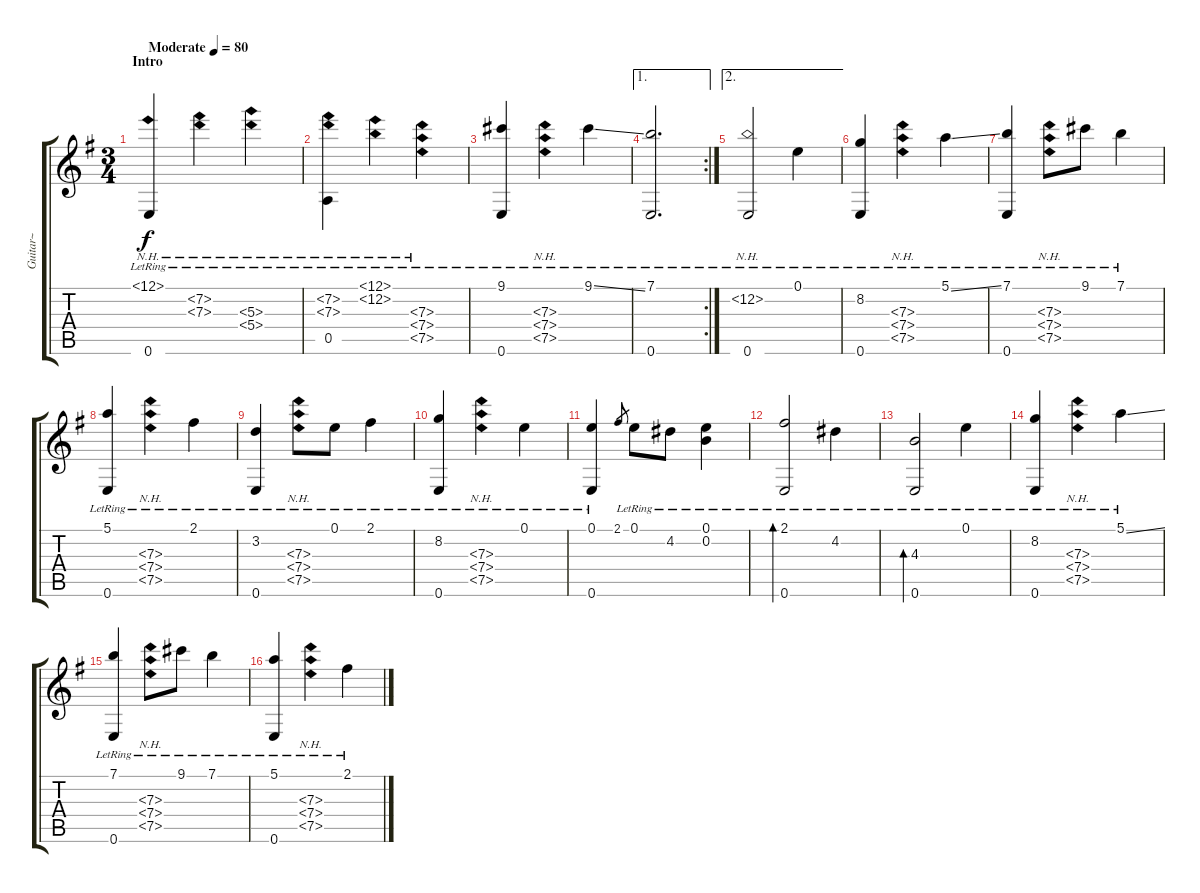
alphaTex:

\track ("Guitar~" "Guitar~") {instrument acousticguitarsteel}
\staff {score tabs}
\tuning (E4 B3 G3 D3 A2 E2) {hide}
\ts (3 4)
\section ("" "Intro")
\tempo (80 "Moderate")
\clef g2
\ks g
(12.1{nh lr} 0.6{lr}).4{dy f instrument acousticguitarsteel} (7.2{nh lr} 7.3{nh lr}).4 (5.3{nh lr} 5.4{nh lr}).4 |
(7.2{nh lr} 7.3{nh lr} 0.5{lr}).4 (12.1{nh lr} 12.2{nh lr}).4 (7.3{nh lr} 7.4{nh lr} 7.5{nh lr}).4 |
(9.1{lr} 0.6{lr}).4 (7.3{nh lr} 7.4{nh lr} 7.5{nh lr}).4 9.1{ss lr}.4 |
\ae 1
\rc 2
(7.1{lr} 0.6{lr}).2{d} |
\ae 2
(12.2{nh lr} 0.6{lr}).2{txt ""} 0.1{lr}.4 |
(8.2{lr} 0.6{lr}).4 (7.3{nh lr} 7.4{nh lr} 7.5{nh lr}).4 5.1{ss lr}.4 |
(7.1{lr} 0.6{lr}).4 (7.3{nh lr} 7.4{nh lr} 7.5{nh lr}).8 9.1{lr}.8 7.1{lr}.4 |
(5.1{lr} 0.6{lr}).4 (7.3{nh lr} 7.4{nh lr} 7.5{nh lr}).4 2.1{lr}.4 |
(3.2{lr} 0.6{lr}).4 (7.3{nh lr} 7.4{nh lr} 7.5{nh lr}).8 0.1{lr}.8 2.1{lr}.4 |
(8.2{lr} 0.6{lr}).4 (7.3{nh lr} 7.4{nh lr} 7.5{nh lr}).4 0.1{lr}.4 |
(0.1{lr} 0.6{lr}).4 2.1.8{gr} 0.1{lr}.8 4.2{lr}.8 (0.1{lr} 0.2{lr}).4 |
(2.1{lr} 0.6{lr}).2{bd 480} 4.2{lr}.4 |
(4.3{lr} 0.6{lr}).2{bd 480} 0.1{lr}.4 |
(8.2{lr} 0.6{lr}).4 (7.3{nh lr} 7.4{nh lr} 7.5{nh lr}).4 5.1{ss lr}.4 |
(7.1{lr} 0.6{lr}).4 (7.3{nh lr} 7.4{nh lr} 7.5{nh lr}).8 9.1{lr}.8 7.1{lr}.4 |
(5.1{lr} 0.6{lr}).4 (7.3{nh lr} 7.4{nh lr} 7.5{nh lr}).4 2.1{lr}.4
